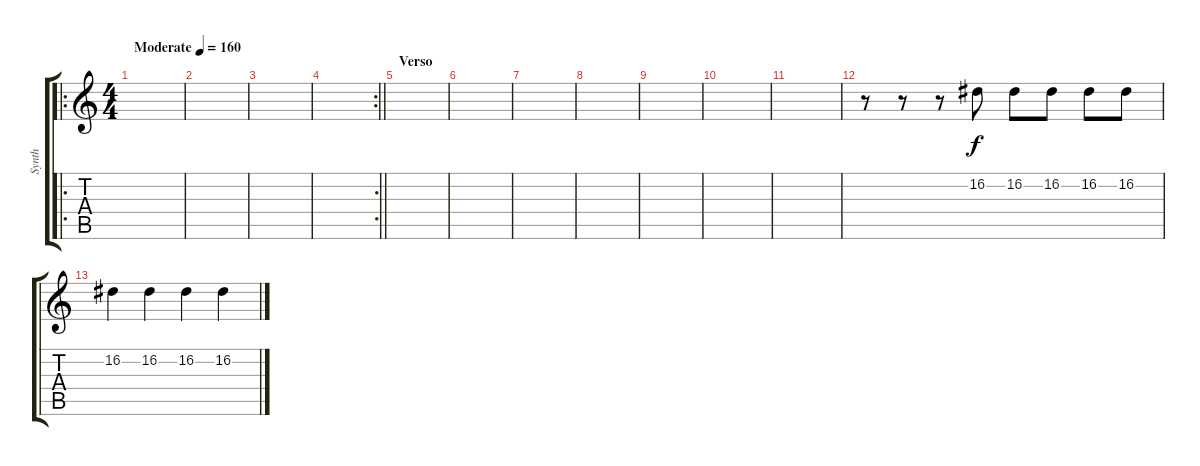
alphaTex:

\track ("Synth" "Synth") {instrument pad2warm}
\staff {score tabs}
\tuning (E4 B3 G3 D3 A2 E2) {hide}
\ro
\ts (4 4)
\tempo (160 "Moderate")
\clef g2
\ks c
|
|
|
\rc 2
\barLineRight lightlight
|
\section ("" "Verso")
|
|
|
|
|
|
|
r.8 r.8 r.8 16.2.8 16.2.8 16.2.8 16.2.8 16.2.8 |
16.2.4 16.2.4 16.2.4 16.2.4
